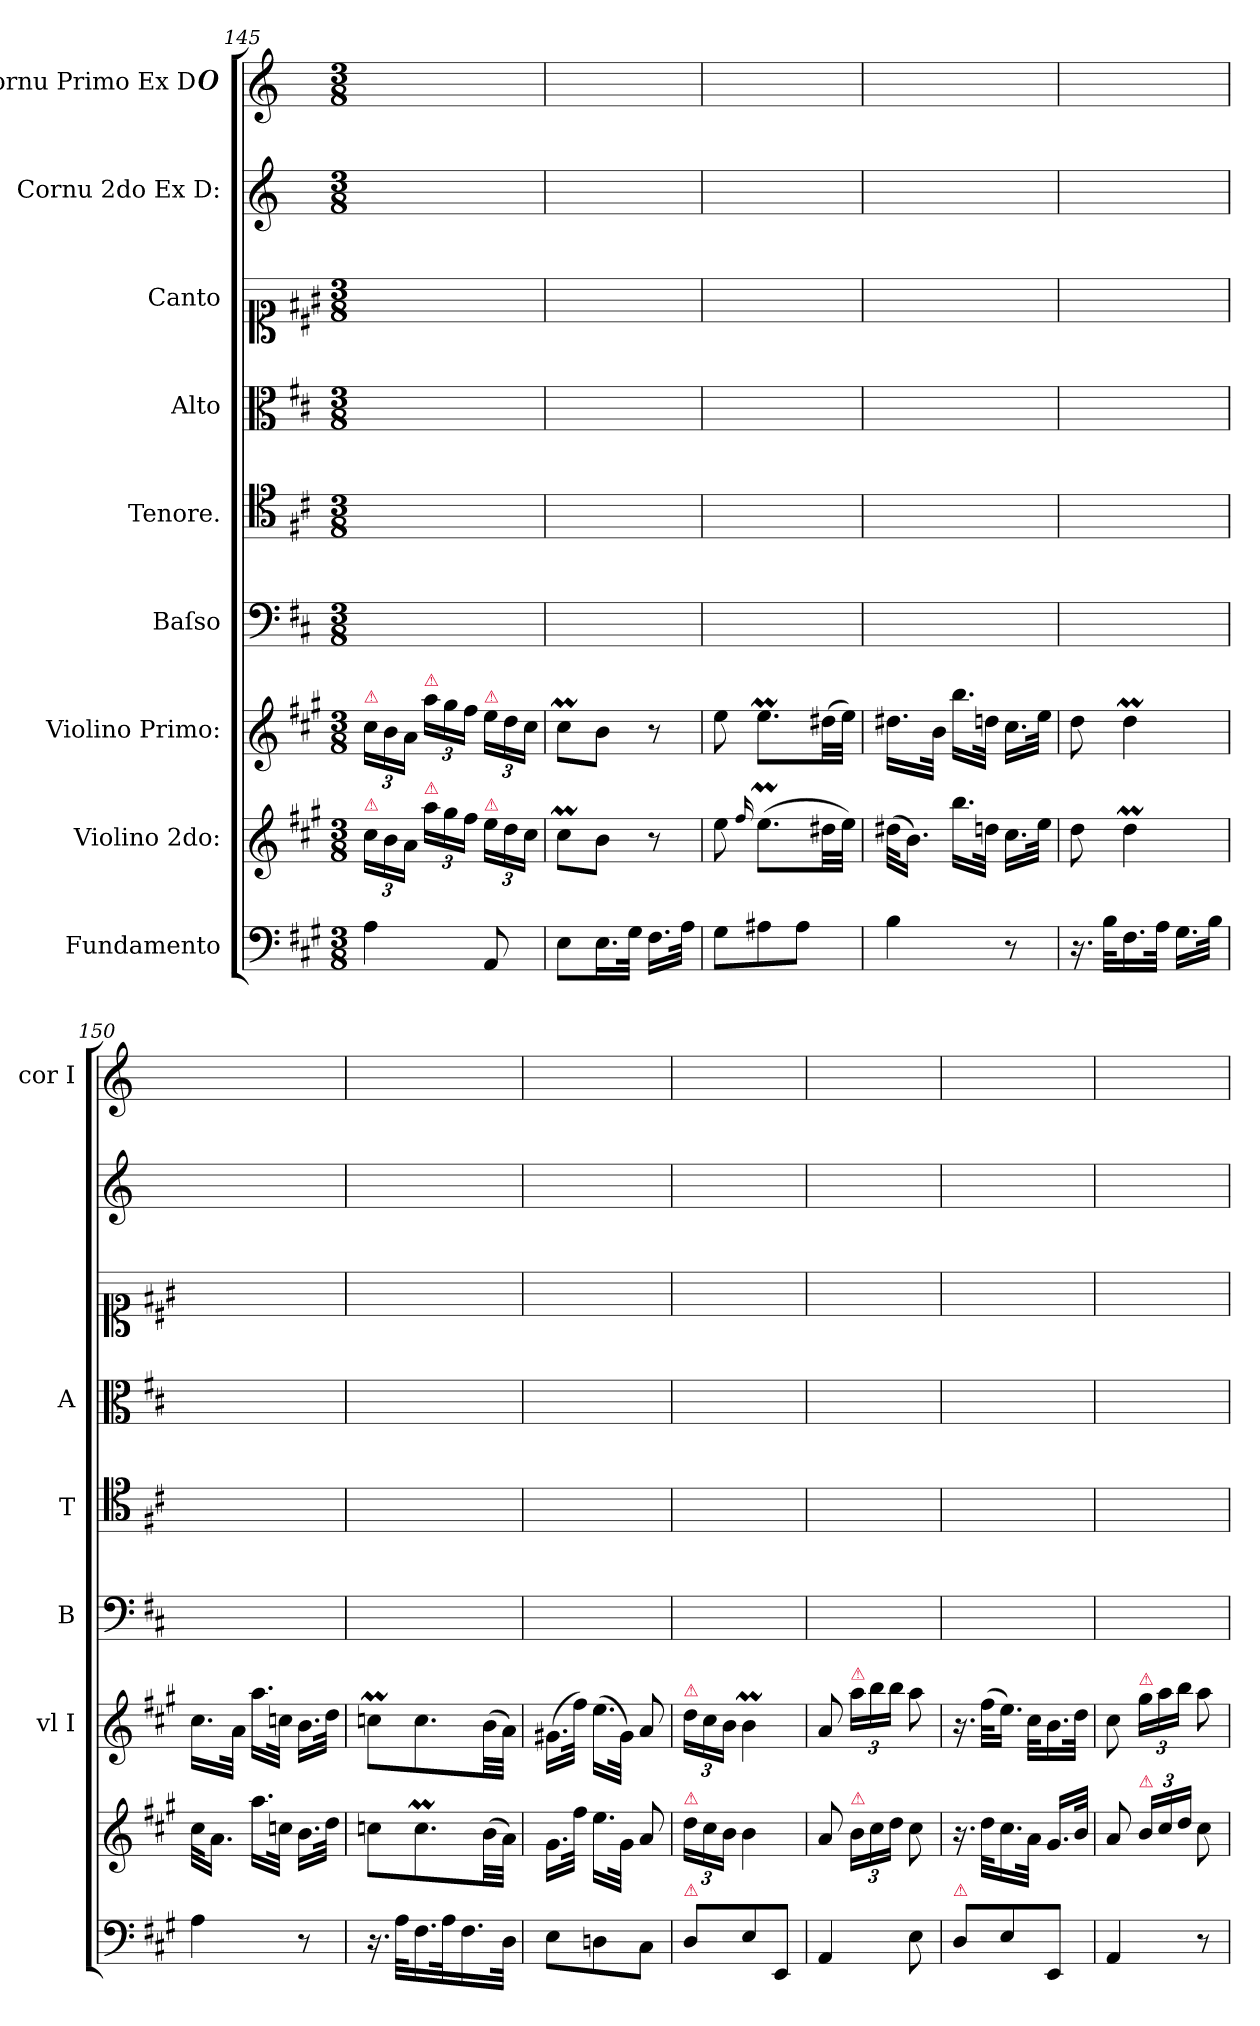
**kern	**kern	**kern	**kern	**kern	**kern	**kern	**kern	**kern
*part9	*part8	*part7	*part6	*part5	*part4	*part3	*part2	*part1
*staff9	*staff8	*staff7	*staff6	*staff5	*staff4	*staff3	*staff2	*staff1
*I"Fundamento	*I"Violino 2do:	*I"Violino Primo:	*I"Baſso	*I"Tenore.	*I"Alto	*I"Canto	*I"Cornu 2do Ex D:	*I"Cornu Primo Ex D#
*	*	*I'vl I	*I'B	*I'T	*I'A	*	*	*I'cor I
*clefF4	*clefG2	*clefG2	*clefF4	*clefC4	*clefC3	*clefC1	*clefG2	*clefG2
*	*	*	*	*	*	*	*ITrd6c10	*ITrd6c10
*k[f#c#g#]	*k[f#c#g#]	*k[f#c#g#]	*k[f#c#]	*k[f#c#]	*k[f#c#]	*k[f#c#g#]	*k[f#c#]	*k[f#c#]
*M3/8	*M3/8	*M3/8	*M3/8	*M3/8	*M3/8	*M3/8	*M3/8	*M3/8
=145	=145	=145	=145	=145	=145	=145	=145	=145
!	!	!LO:TX:a:color=crimson:t=⚠	!	!	!	!	!	!
!	!LO:TX:a:color=crimson:t=⚠	!	!	!	!	!	!	!
4A\	24cc#\LL	24cc#\LL	4.ryy	4.ryy	4.ryy	4.ryy	4.ryy	4.ryy
.	24b\	24b\	.	.	.	.	.	.
.	24a\JJ	24a\JJ	.	.	.	.	.	.
!	!	!LO:TX:a:color=crimson:t=⚠	!	!	!	!	!	!
!	!LO:TX:a:color=crimson:t=⚠	!	!	!	!	!	!	!
.	24aa\LL	24aa\LL	.	.	.	.	.	.
.	24gg#\	24gg#\	.	.	.	.	.	.
.	24ff#\JJ	24ff#\JJ	.	.	.	.	.	.
!	!	!LO:TX:a:color=crimson:t=⚠	!	!	!	!	!	!
!	!LO:TX:a:color=crimson:t=⚠	!	!	!	!	!	!	!
8AA/	24ee\LL	24ee\LL	.	.	.	.	.	.
.	24dd\	24dd\	.	.	.	.	.	.
.	24cc#\JJ	24cc#\JJ	.	.	.	.	.	.
=146	=146	=146	=146	=146	=146	=146	=146	=146
8E\L	8cc#m\L	8cc#m\L	4.ryy	4.ryy	4.ryy	4.ryy	4.ryy	4.ryy
16.E\L	8b\J	8b\J	.	.	.	.	.	.
32G#\JJk	.	.	.	.	.	.	.	.
16.F#\LL	8r	8r	.	.	.	.	.	.
32A\JJk	.	.	.	.	.	.	.	.
=147	=147	=147	=147	=147	=147	=147	=147	=147
8G#\L	8ee\	8ee\	4.ryy	4.ryy	4.ryy	4.ryy	4.ryy	4.ryy
.	16qqff#/	.	.	.	.	.	.	.
8A#X\	(8.eeM\L	8.eeM\L	.	.	.	.	.	.
8A#\J	.	.	.	.	.	.	.	.
.	32dd#X\LL	(32dd#X\LL	.	.	.	.	.	.
.	32ee\JJJ)	32ee\JJJ)	.	.	.	.	.	.
=148	=148	=148	=148	=148	=148	=148	=148	=148
4B\	(32dd#X\KLL	16.dd#X\LL	4.ryy	4.ryy	4.ryy	4.ryy	4.ryy	4.ryy
.	16.b\JJ)	.	.	.	.	.	.	.
.	.	32b\JJk	.	.	.	.	.	.
.	16.bb\LL	16.bb\LL	.	.	.	.	.	.
.	32ddn\JJk	32ddn\JJk	.	.	.	.	.	.
8r	16.cc#\LL	16.cc#\LL	.	.	.	.	.	.
.	32ee\JJk	32ee\JJk	.	.	.	.	.	.
=149	=149	=149	=149	=149	=149	=149	=149	=149
16.r	8dd\	8dd\	4.ryy	4.ryy	4.ryy	4.ryy	4.ryy	4.ryy
32B\KLL	.	.	.	.	.	.	.	.
16.F#\	4ddM\	4ddM\	.	.	.	.	.	.
32A\JJk	.	.	.	.	.	.	.	.
16.G#\LL	.	.	.	.	.	.	.	.
32B\JJk	.	.	.	.	.	.	.	.
!!LO:LB:g=z
=150	=150	=150	=150	=150	=150	=150	=150	=150
4A\	32cc#\KLL	16.cc#\LL	4.ryy	4.ryy	4.ryy	4.ryy	4.ryy	4.ryy
.	16.a\JJ	.	.	.	.	.	.	.
.	.	32a\JJk	.	.	.	.	.	.
.	16.aa\LL	16.aa\LL	.	.	.	.	.	.
.	32ccn\JJk	32ccn\JJk	.	.	.	.	.	.
8r	16.b\LL	16.b\LL	.	.	.	.	.	.
.	32dd\JJk	32dd\JJk	.	.	.	.	.	.
=151	=151	=151	=151	=151	=151	=151	=151	=151
16.r	8ccn\L	8ccnM\L	4.ryy	4.ryy	4.ryy	4.ryy	4.ryy	4.ryy
32A\KLL	.	.	.	.	.	.	.	.
16.F#\	8.ccM\	8.cc\	.	.	.	.	.	.
32A\K	.	.	.	.	.	.	.	.
16.F#\	.	.	.	.	.	.	.	.
.	(32b\LL	(32b\LL	.	.	.	.	.	.
32D\JJk	32a\JJJ)	32a\JJJ)	.	.	.	.	.	.
=152	=152	=152	=152	=152	=152	=152	=152	=152
8E\L	16.g#\LL	(16.g#X\LL	4.ryy	4.ryy	4.ryy	4.ryy	4.ryy	4.ryy
.	32ff#\JJk	32ff#\JJk)	.	.	.	.	.	.
8Dn\	16.ee\LL	(16.ee\LL	.	.	.	.	.	.
.	32g#\JJk	32g#\JJk)	.	.	.	.	.	.
8C#\J	8a/	8a/	.	.	.	.	.	.
=153	=153	=153	=153	=153	=153	=153	=153	=153
!	!	!LO:TX:a:color=crimson:t=⚠	!	!	!	!	!	!
!	!LO:TX:a:color=crimson:t=⚠	!	!	!	!	!	!	!
!LO:TX:a:color=crimson:t=⚠	!	!	!	!	!	!	!	!
8D/L	24dd\LL	24dd\LL	4.ryy	4.ryy	4.ryy	4.ryy	4.ryy	4.ryy
.	24cc#\	24cc#\	.	.	.	.	.	.
.	24b\JJ	24b\JJ	.	.	.	.	.	.
8E/	4b\	4bM\	.	.	.	.	.	.
8EE/J	.	.	.	.	.	.	.	.
=154	=154	=154	=154	=154	=154	=154	=154	=154
4AA/	8a/	8a/	4.ryy	4.ryy	4.ryy	4.ryy	4.ryy	4.ryy
!	!	!LO:TX:a:color=crimson:t=⚠	!	!	!	!	!	!
!	!LO:TX:a:color=crimson:t=⚠	!	!	!	!	!	!	!
.	24b\LL	24aa\LL	.	.	.	.	.	.
.	24cc#\	24bb\	.	.	.	.	.	.
.	24dd\JJ	24bb\JJ	.	.	.	.	.	.
8E\	8cc#\	8aa\	.	.	.	.	.	.
=155	=155	=155	=155	=155	=155	=155	=155	=155
!LO:TX:a:color=crimson:t=⚠	!	!	!	!	!	!	!	!
8D/L	16.r	16.r	4.ryy	4.ryy	4.ryy	4.ryy	4.ryy	4.ryy
.	32dd\KLL	(32ff#\KLL	.	.	.	.	.	.
8E/	16.cc#\	16.ee\JJ)	.	.	.	.	.	.
.	32a\JJk	32cc#\KLL	.	.	.	.	.	.
8EE/J	16.g#/LL	16.b\	.	.	.	.	.	.
.	32b/JJk	32dd\JJk	.	.	.	.	.	.
=156	=156	=156	=156	=156	=156	=156	=156	=156
4AA/	8a/	8cc#\	4.ryy	4.ryy	4.ryy	4.ryy	4.ryy	4.ryy
!	!	!LO:TX:a:color=crimson:t=⚠	!	!	!	!	!	!
!	!LO:TX:a:color=crimson:t=⚠	!	!	!	!	!	!	!
.	24b/LL	24gg#\LL	.	.	.	.	.	.
.	24cc#/	24aa\	.	.	.	.	.	.
.	24dd/JJ	24bb\JJ	.	.	.	.	.	.
8r	8cc#\	8aa\	.	.	.	.	.	.
=	=	=	=	=	=	=	=	=
*-	*-	*-	*-	*-	*-	*-	*-	*-
